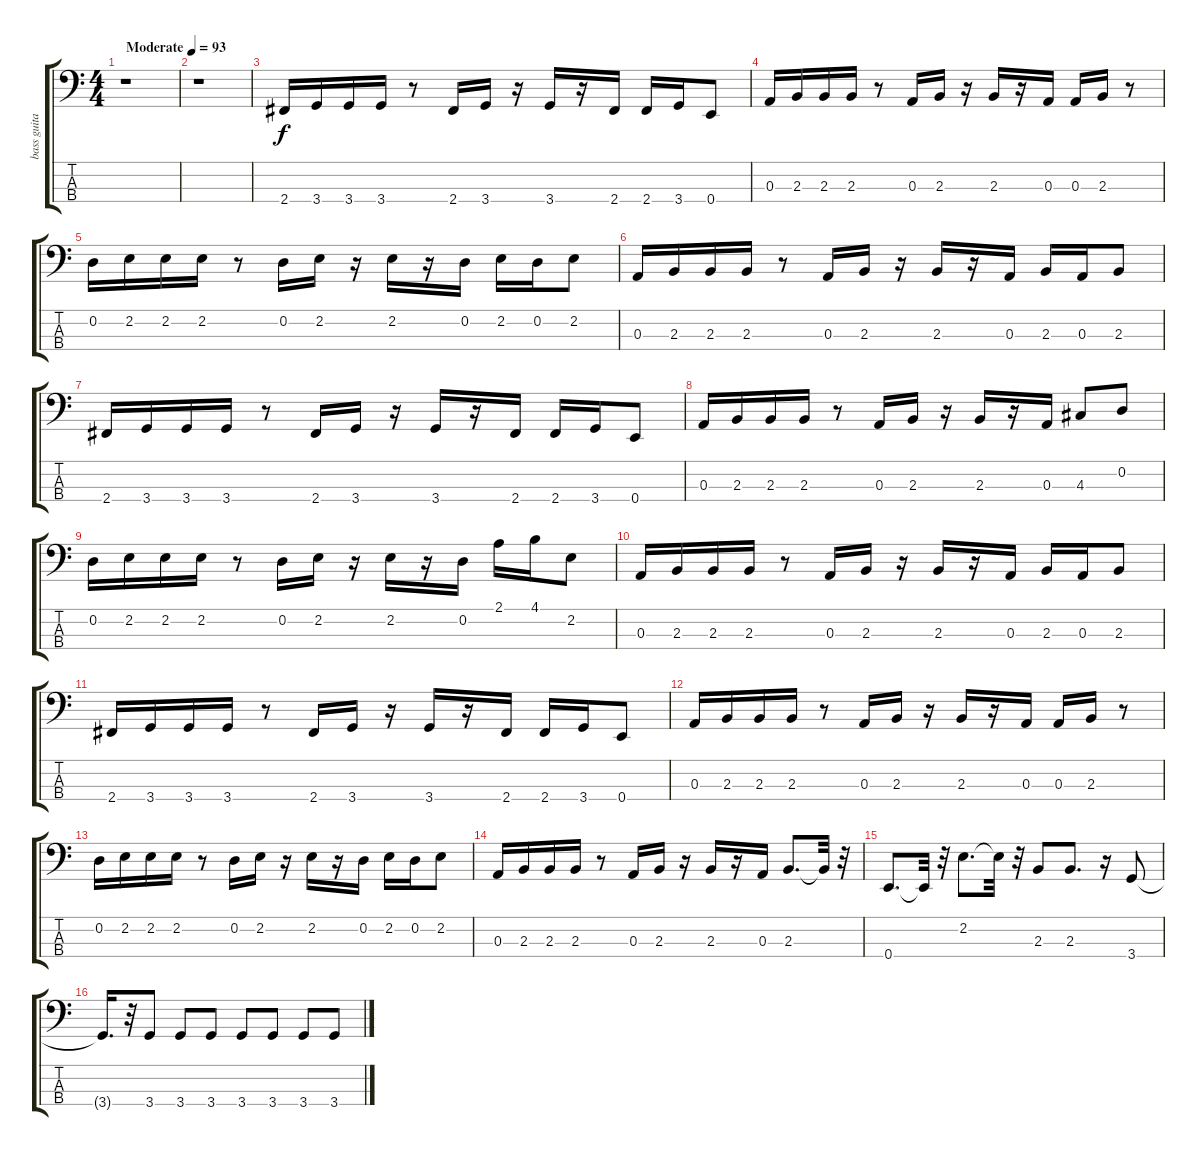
\track ("bass guitar" "bass guita") {instrument electricbassfinger}
\staff {score tabs}
\tuning (G2 D2 A1 E1) {hide}
\ts (4 4)
\tempo (93 "Moderate")
\clef f4
\ks c
r.1{dy f instrument electricbassfinger} |
r.1 |
2.4.16 3.4.16 3.4.16 3.4.16 r.8 2.4.16 3.4.16 r.16 3.4.16 r.16 2.4.16 2.4.16 3.4.16 0.4.8 |
0.3.16 2.3.16 2.3.16 2.3.16 r.8 0.3.16 2.3.16 r.16 2.3.16 r.16 0.3.16 0.3.16 2.3.16 r.8 |
0.2.16 2.2.16 2.2.16 2.2.16 r.8 0.2.16 2.2.16 r.16 2.2.16 r.16 0.2.16 2.2.16 0.2.16 2.2.8 |
0.3.16 2.3.16 2.3.16 2.3.16 r.8 0.3.16 2.3.16 r.16 2.3.16 r.16 0.3.16 2.3.16 0.3.16 2.3.8 |
2.4.16 3.4.16 3.4.16 3.4.16 r.8 2.4.16 3.4.16 r.16 3.4.16 r.16 2.4.16 2.4.16 3.4.16 0.4.8 |
0.3.16 2.3.16 2.3.16 2.3.16 r.8 0.3.16 2.3.16 r.16 2.3.16 r.16 0.3.16 4.3.8 0.2.8 |
0.2.16 2.2.16 2.2.16 2.2.16 r.8 0.2.16 2.2.16 r.16 2.2.16 r.16 0.2.16 2.1.16 4.1.16 2.2.8 |
0.3.16 2.3.16 2.3.16 2.3.16 r.8 0.3.16 2.3.16 r.16 2.3.16 r.16 0.3.16 2.3.16 0.3.16 2.3.8 |
2.4.16 3.4.16 3.4.16 3.4.16 r.8 2.4.16 3.4.16 r.16 3.4.16 r.16 2.4.16 2.4.16 3.4.16 0.4.8 |
0.3.16 2.3.16 2.3.16 2.3.16 r.8 0.3.16 2.3.16 r.16 2.3.16 r.16 0.3.16 0.3.16 2.3.16 r.8 |
0.2.16 2.2.16 2.2.16 2.2.16 r.8 0.2.16 2.2.16 r.16 2.2.16 r.16 0.2.16 2.2.16 0.2.16 2.2.8 |
0.3.16 2.3.16 2.3.16 2.3.16 r.8 0.3.16 2.3.16 r.16 2.3.16 r.16 0.3.16 2.3.8{d} 2.3{t}.32 r.32 |
0.4.8{d} 0.4{t}.32 r.32 2.2.8{d} 2.2{t}.32 r.32 2.3.8 2.3.8{d} r.16 3.4.8 |
3.4{t}.16{d} r.32 3.4.8 3.4.8 3.4.8 3.4.8 3.4.8 3.4.8 3.4.8
